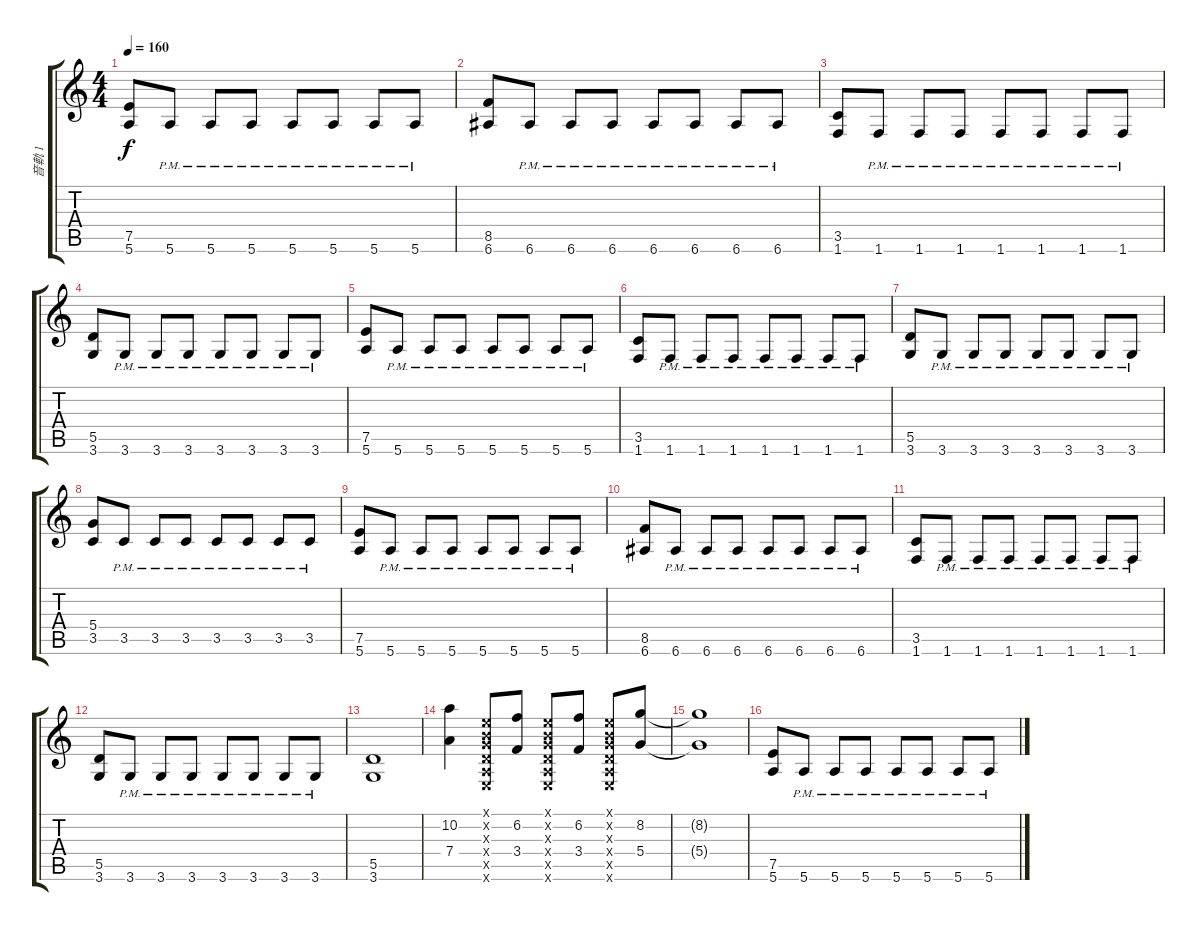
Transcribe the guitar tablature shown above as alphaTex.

\track ("音軌 1" "音軌 1") {instrument overdrivenguitar}
\staff {score tabs}
\tuning (E4 B3 G3 D3 A2 E2) {hide}
\ts (4 4)
\tempo 160
\clef g2
\ks c
(7.5 5.6).8{dy f} 5.6{pm}.8 5.6{pm}.8 5.6{pm}.8 5.6{pm}.8 5.6{pm}.8 5.6{pm}.8 5.6{pm}.8 |
(8.5 6.6).8 6.6{pm}.8 6.6{pm}.8 6.6{pm}.8 6.6{pm}.8 6.6{pm}.8 6.6{pm}.8 6.6{pm}.8 |
(3.5 1.6).8 1.6{pm}.8 1.6{pm}.8 1.6{pm}.8 1.6{pm}.8 1.6{pm}.8 1.6{pm}.8 1.6{pm}.8 |
(5.5 3.6).8 3.6{pm}.8 3.6{pm}.8 3.6{pm}.8 3.6{pm}.8 3.6{pm}.8 3.6{pm}.8 3.6{pm}.8 |
(7.5 5.6).8 5.6{pm}.8 5.6{pm}.8 5.6{pm}.8 5.6{pm}.8 5.6{pm}.8 5.6{pm}.8 5.6{pm}.8 |
(3.5 1.6).8 1.6{pm}.8 1.6{pm}.8 1.6{pm}.8 1.6{pm}.8 1.6{pm}.8 1.6{pm}.8 1.6{pm}.8 |
(5.5 3.6).8 3.6{pm}.8 3.6{pm}.8 3.6{pm}.8 3.6{pm}.8 3.6{pm}.8 3.6{pm}.8 3.6{pm}.8 |
(5.4 3.5).8 3.5{pm}.8 3.5{pm}.8 3.5{pm}.8 3.5{pm}.8 3.5{pm}.8 3.5{pm}.8 3.5{pm}.8 |
(7.5 5.6).8 5.6{pm}.8 5.6{pm}.8 5.6{pm}.8 5.6{pm}.8 5.6{pm}.8 5.6{pm}.8 5.6{pm}.8 |
(8.5 6.6).8 6.6{pm}.8 6.6{pm}.8 6.6{pm}.8 6.6{pm}.8 6.6{pm}.8 6.6{pm}.8 6.6{pm}.8 |
(3.5 1.6).8 1.6{pm}.8 1.6{pm}.8 1.6{pm}.8 1.6{pm}.8 1.6{pm}.8 1.6{pm}.8 1.6{pm}.8 |
(5.5 3.6).8 3.6{pm}.8 3.6{pm}.8 3.6{pm}.8 3.6{pm}.8 3.6{pm}.8 3.6{pm}.8 3.6{pm}.8 |
(5.5 3.6).1 |
(10.2 7.4).4 (0.1{x} 0.2{x} 0.3{x} 0.4{x} 0.5{x} 0.6{x}).8 (6.2 3.4).8 (0.1{x} 0.2{x} 0.3{x} 0.4{x} 0.5{x} 0.6{x}).8 (6.2 3.4).8 (0.1{x} 0.2{x} 0.3{x} 0.4{x} 0.5{x} 0.6{x}).8 (8.2 5.4).8 |
(8.2{t} 5.4{t}).1 |
(7.5 5.6).8 5.6{pm}.8 5.6{pm}.8 5.6{pm}.8 5.6{pm}.8 5.6{pm}.8 5.6{pm}.8 5.6{pm}.8
